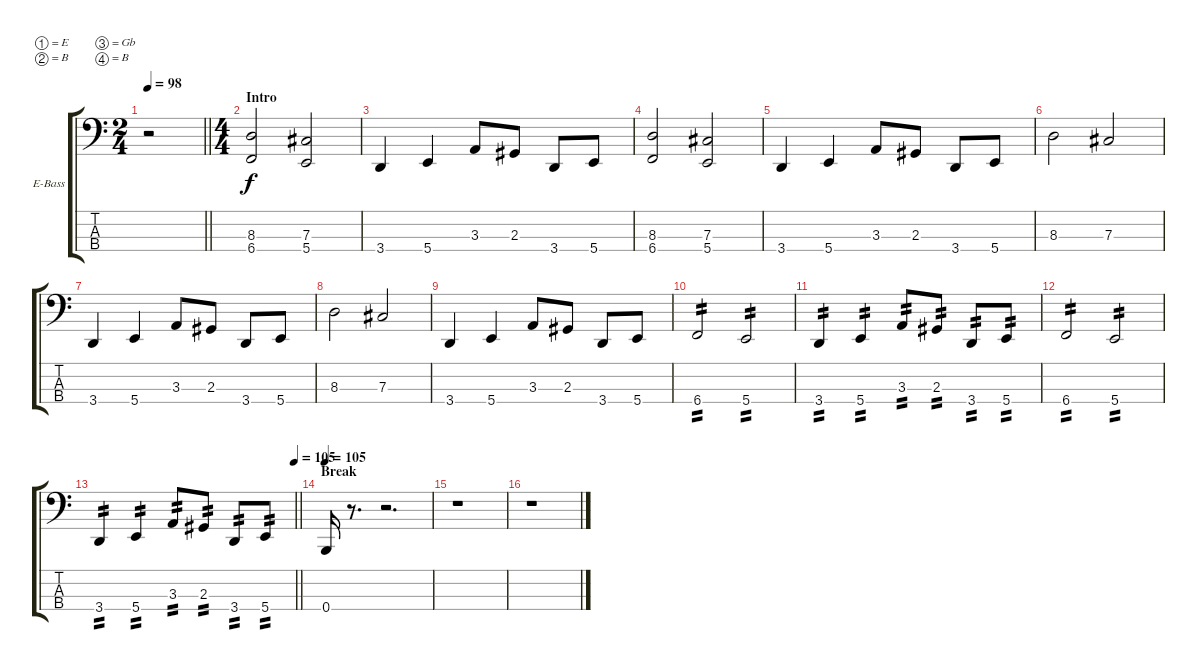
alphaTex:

\bracketExtendMode groupsimilarinstruments
\firstSystemTrackNameOrientation horizontal
\otherSystemsTrackNameOrientation horizontal
\track ("Paul Gray (Bass) R.I.P." "E-Bass") {instrument electricbasspick}
\staff {score tabs}
\tuning (E2 B1 Gb1 B0)
\ts (2 4)
\beaming (8 2 2)
\tempo 98
\clef f4
\barLineRight lightlight
\ks c
r.2{dy f instrument electricbasspick} |
\ts (4 4)
\beaming (8 2 2 2 2)
\section ("" "Intro")
(8.3 6.4).2 (7.3 5.4).2 |
3.4.4 5.4.4 3.3.8 2.3.8 3.4.8 5.4.8 |
(8.3 6.4).2 (7.3 5.4).2 |
3.4.4 5.4.4 3.3.8 2.3.8 3.4.8 5.4.8 |
8.3.2 7.3.2 |
3.4.4 5.4.4 3.3.8 2.3.8 3.4.8 5.4.8 |
8.3.2 7.3.2 |
3.4.4 5.4.4 3.3.8 2.3.8 3.4.8 5.4.8 |
6.4.2{tp 2} 5.4.2{tp 2} |
3.4.4{tp 2} 5.4.4{tp 2} 3.3.8{tp 2} 2.3.8{tp 2} 3.4.8{tp 2} 5.4.8{tp 2} |
6.4.2{tp 2} 5.4.2{tp 2} |
\tempo (105 1)
\barLineRight lightlight
3.4.4{tp 2} 5.4.4{tp 2} 3.3.8{tp 2} 2.3.8{tp 2} 3.4.8{tp 2} 5.4.8{tp 2} |
\section ("" "Break")
\tempo 105
0.4.16 r.8{d} r.2{d} |
r.1 |
r.1
